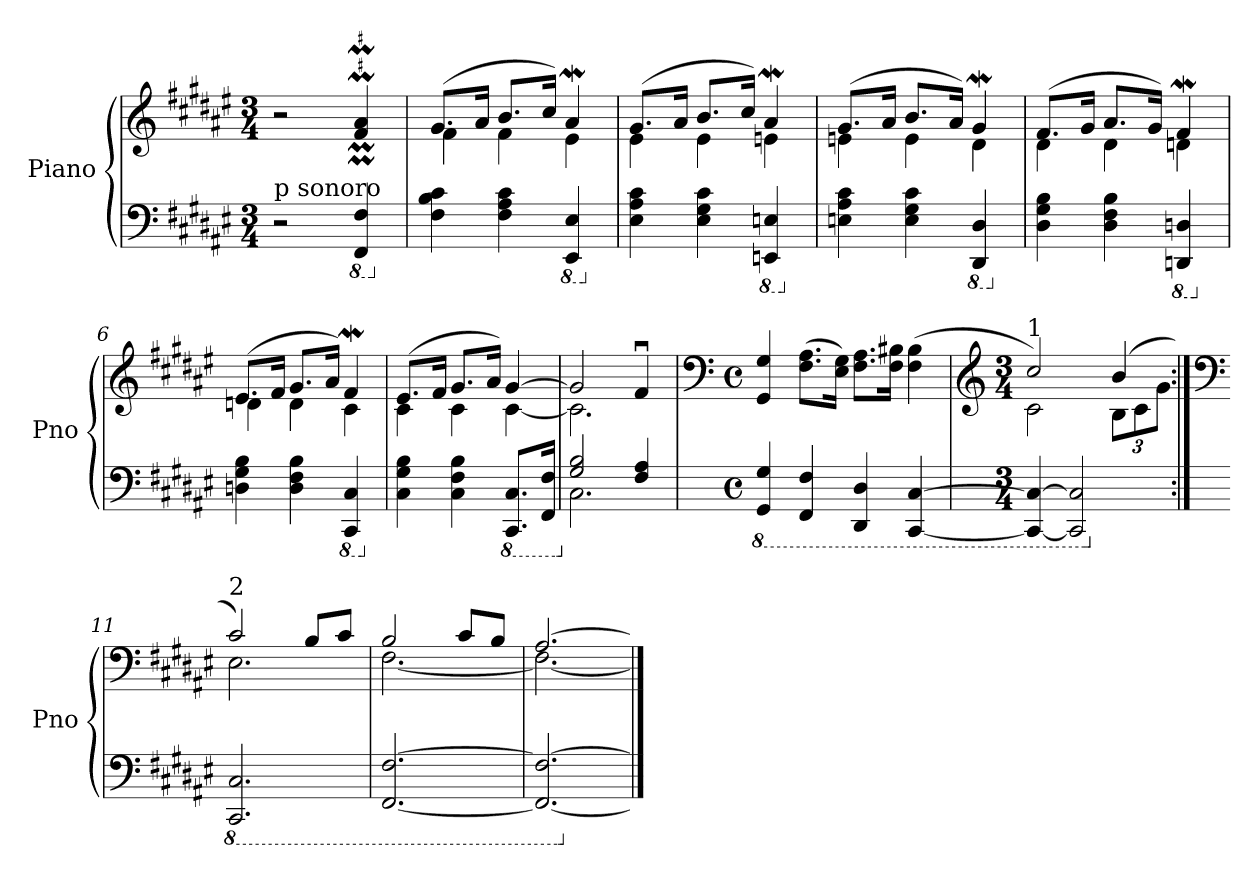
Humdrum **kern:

**kern	**kern
*part1	*part1
*staff2	*staff1
*I"Piano	*
*I'Pno	*
*clefF4	*clefG2
*k[f#c#g#d#a#e#]	*k[f#c#g#d#a#e#]
*F#:	*F#:
*M3/4	*M3/4
=1	=1
!LO:TX:a:t=p sonoro	!
2r	2r
*8ba	*
4FFF#/ 4FF#/	4f#/M 4a#/M
=2	=2
*X8ba	*
*	*^
4F#\ 4B\ 4c#\	(8.g#/L	4f#\
.	16a#/Jk	.
4F#\ 4A#\ 4c#\	8.b/L	4f#\
.	16cc#/Jk)	.
*8ba	*	*
4EEE#/ 4EE#/	4a#W/	4e#\
=3	=3	=3
*X8ba	*	*
4E#\ 4A#\ 4c#\	(8.g#/L	4e#\
.	16a#/Jk	.
4E#\ 4G#\ 4c#\	8.b/L	4e#\
.	16cc#/Jk)	.
*8ba	*	*
4EEEn/ 4EEn/	4a#W/	4en\
=4	=4	=4
*X8ba	*	*
4En\ 4A#\ 4c#\	(8.g#/L	4en\
.	16a#/Jk	.
4E\ 4G#\ 4c#\	8.b/L	4e\
.	16a#/Jk)	.
*8ba	*	*
4DDD#/ 4DD#/	4g#W/	4d#\
=5	=5	=5
*X8ba	*	*
4D#\ 4G#\ 4B\	(8.f#/L	4d#\
.	16g#/Jk	.
4D#\ 4F#\ 4B\	8.a#/L	4d#\
.	16g#/Jk)	.
*8ba	*	*
4DDDn/ 4DDn/	4f#w/	4dn\
!!LO:LB:g=z	!!
=6	=6	=6
*X8ba	*	*
4Dn\ 4G#\ 4B\	(8.e#/L	4dn\
.	16f#/Jk	.
4D\ 4F#\ 4B\	8.g#/L	4d\
.	16a#/Jk)	.
*8ba	*	*
4CCC#/ 4CC#/	4f#w/	4c#\
=7	=7	=7
*X8ba	*	*
4C#\ 4G#\ 4B\	(8.e#/L	4c#\
.	16f#/Jk	.
4C#\ 4F#\ 4B\	8.g#/L	4c#\
.	16a#/Jk)	.
*8ba	*	*
8.CCC#/ 8.CC#/L	[>4g#/	[<4c#\
16FFF#/ 16FF#/Jk	.	.
=8	=8	=8
*X8ba	*	*
*^	*	*
2G#/ 2B/	2.C#\	2g#/]	2.c#\]
4F#/ 4A#/	.	4f#u>u</	.
*v	*v	*	*
*	*v	*v
=9	=9
*	*clefF4
*M4/4	*M4/4
*met(c)	*met(c)
*8ba	*
4GGG#/ 4GG#/	4GG#/ 4G#/
4FFF#/ 4FF#/	(8.F#\ 8.A#\L
.	16E#\ 16G#\Jk)
4DDD#/ 4DD#/	8.F#\ 8.A#\L
.	16F#\ 16B#X\Jk
[4CCC#/ [4CC#/	(4F#\ 4B#\
=10	=10
*	*clefG2
*M3/4	*M3/4
*	*^
!	!LO:TX:a:t=1	!
4CCC#/_ 4CC#/_	2cc#/)	2c#\
2CCC#/] 2CC#/]	.	.
.	(4b/	12B\L
.	.	12c#\
.	.	12g#\J
!!LO:LB:g=z	!!
=11:|!	=11:|!	=11:|!
*	*clefF4	*
*X8ba	*	*
*8ba	*	*
!	!LO:TX:a:t=2	!
2.CCC#/ 2.CC#/	2c#/)	2.E#\
.	8B/L	.
.	8c#/J	.
=12	=12	=12
[2.FFF#/ [2.FF#/	2B/	[<2.F#\
.	8c#/L	.
.	8B/J	.
=13	=13	=13
2.FFF#/_ 2.FF#/_	[>2.A#/	2.F#\_
*X8ba	*	*
*	*v	*v
==	==
*-	*-
